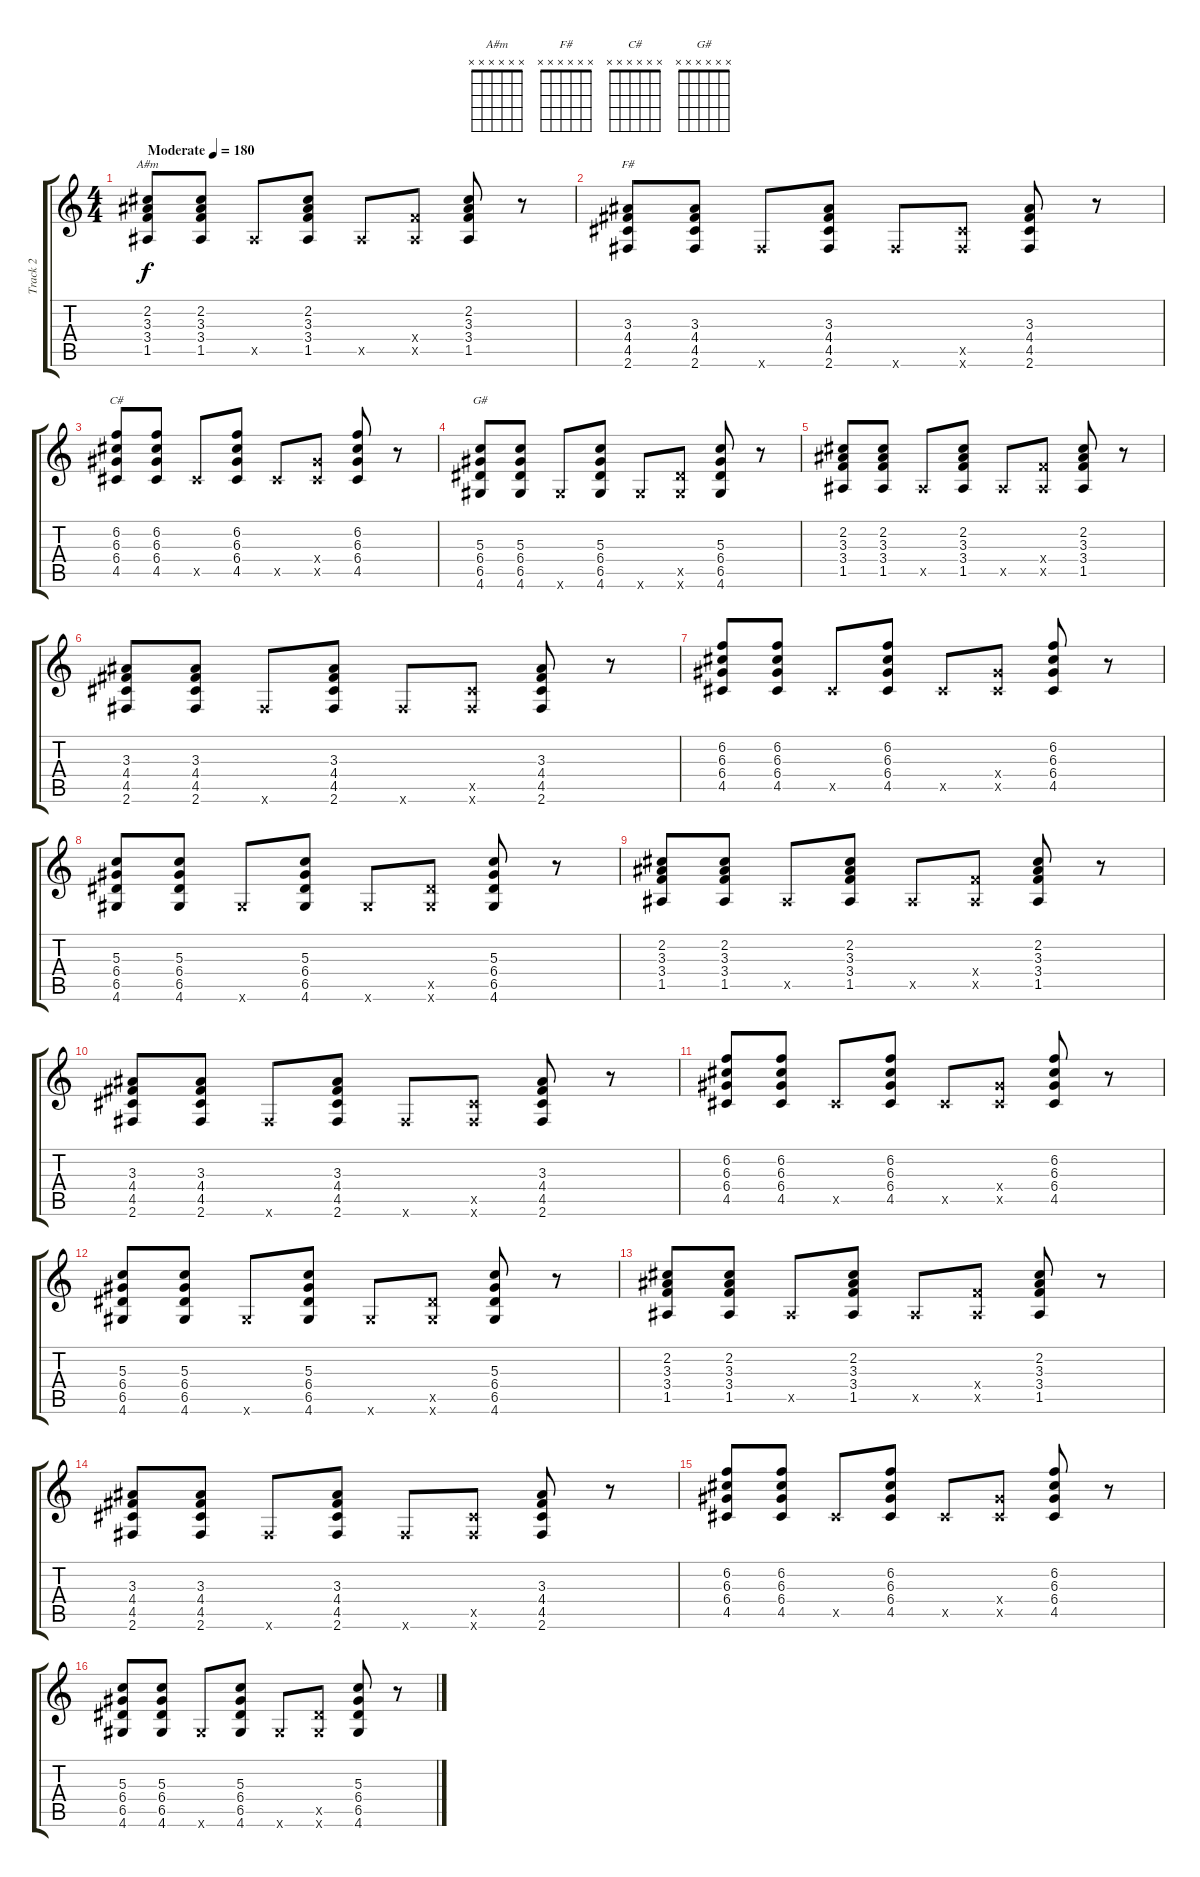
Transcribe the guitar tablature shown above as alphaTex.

\track ("Track 2" "Track 2") {instrument acousticguitarsteel}
\staff {score tabs}
\tuning (E4 B3 G3 D3 A2 E2) {hide}
\chord ("A#m" x x x x x x)
\chord ("F#" x x x x x x)
\chord ("C#" x x x x x x)
\chord ("G#" x x x x x x)
\ts (4 4)
\tempo (180 "Moderate")
\clef g2
\ks c
(2.2 3.3 3.4 1.5).8{ch "A#m" dy f instrument acousticguitarsteel} (2.2 3.3 3.4 1.5).8 1.5{x}.8 (2.2 3.3 3.4 1.5).8 1.5{x}.8 (3.4{x} 1.5{x}).8 (2.2 3.3 3.4 1.5).8 r.8 |
(3.3 4.4 4.5 2.6).8{ch "F#"} (3.3 4.4 4.5 2.6).8 2.6{x}.8 (3.3 4.4 4.5 2.6).8 2.6{x}.8 (4.5{x} 2.6{x}).8 (3.3 4.4 4.5 2.6).8 r.8 |
(6.2 6.3 6.4 4.5).8{ch "C#"} (6.2 6.3 6.4 4.5).8 4.5{x}.8 (6.2 6.3 6.4 4.5).8 4.5{x}.8 (6.4{x} 4.5{x}).8 (6.2 6.3 6.4 4.5).8 r.8 |
(5.3 6.4 6.5 4.6).8{ch "G#"} (5.3 6.4 6.5 4.6).8 4.6{x}.8 (5.3 6.4 6.5 4.6).8 4.6{x}.8 (6.5{x} 4.6{x}).8 (5.3 6.4 6.5 4.6).8 r.8 |
(2.2 3.3 3.4 1.5).8 (2.2 3.3 3.4 1.5).8 1.5{x}.8 (2.2 3.3 3.4 1.5).8 1.5{x}.8 (3.4{x} 1.5{x}).8 (2.2 3.3 3.4 1.5).8 r.8 |
(3.3 4.4 4.5 2.6).8 (3.3 4.4 4.5 2.6).8 2.6{x}.8 (3.3 4.4 4.5 2.6).8 2.6{x}.8 (4.5{x} 2.6{x}).8 (3.3 4.4 4.5 2.6).8 r.8 |
(6.2 6.3 6.4 4.5).8 (6.2 6.3 6.4 4.5).8 4.5{x}.8 (6.2 6.3 6.4 4.5).8 4.5{x}.8 (6.4{x} 4.5{x}).8 (6.2 6.3 6.4 4.5).8 r.8 |
(5.3 6.4 6.5 4.6).8 (5.3 6.4 6.5 4.6).8 4.6{x}.8 (5.3 6.4 6.5 4.6).8 4.6{x}.8 (6.5{x} 4.6{x}).8 (5.3 6.4 6.5 4.6).8 r.8 |
(2.2 3.3 3.4 1.5).8 (2.2 3.3 3.4 1.5).8 1.5{x}.8 (2.2 3.3 3.4 1.5).8 1.5{x}.8 (3.4{x} 1.5{x}).8 (2.2 3.3 3.4 1.5).8 r.8 |
(3.3 4.4 4.5 2.6).8 (3.3 4.4 4.5 2.6).8 2.6{x}.8 (3.3 4.4 4.5 2.6).8 2.6{x}.8 (4.5{x} 2.6{x}).8 (3.3 4.4 4.5 2.6).8 r.8 |
(6.2 6.3 6.4 4.5).8 (6.2 6.3 6.4 4.5).8 4.5{x}.8 (6.2 6.3 6.4 4.5).8 4.5{x}.8 (6.4{x} 4.5{x}).8 (6.2 6.3 6.4 4.5).8 r.8 |
(5.3 6.4 6.5 4.6).8 (5.3 6.4 6.5 4.6).8 4.6{x}.8 (5.3 6.4 6.5 4.6).8 4.6{x}.8 (6.5{x} 4.6{x}).8 (5.3 6.4 6.5 4.6).8 r.8 |
(2.2 3.3 3.4 1.5).8 (2.2 3.3 3.4 1.5).8 1.5{x}.8 (2.2 3.3 3.4 1.5).8 1.5{x}.8 (3.4{x} 1.5{x}).8 (2.2 3.3 3.4 1.5).8 r.8 |
(3.3 4.4 4.5 2.6).8 (3.3 4.4 4.5 2.6).8 2.6{x}.8 (3.3 4.4 4.5 2.6).8 2.6{x}.8 (4.5{x} 2.6{x}).8 (3.3 4.4 4.5 2.6).8 r.8 |
(6.2 6.3 6.4 4.5).8 (6.2 6.3 6.4 4.5).8 4.5{x}.8 (6.2 6.3 6.4 4.5).8 4.5{x}.8 (6.4{x} 4.5{x}).8 (6.2 6.3 6.4 4.5).8 r.8 |
(5.3 6.4 6.5 4.6).8 (5.3 6.4 6.5 4.6).8 4.6{x}.8 (5.3 6.4 6.5 4.6).8 4.6{x}.8 (6.5{x} 4.6{x}).8 (5.3 6.4 6.5 4.6).8 r.8
